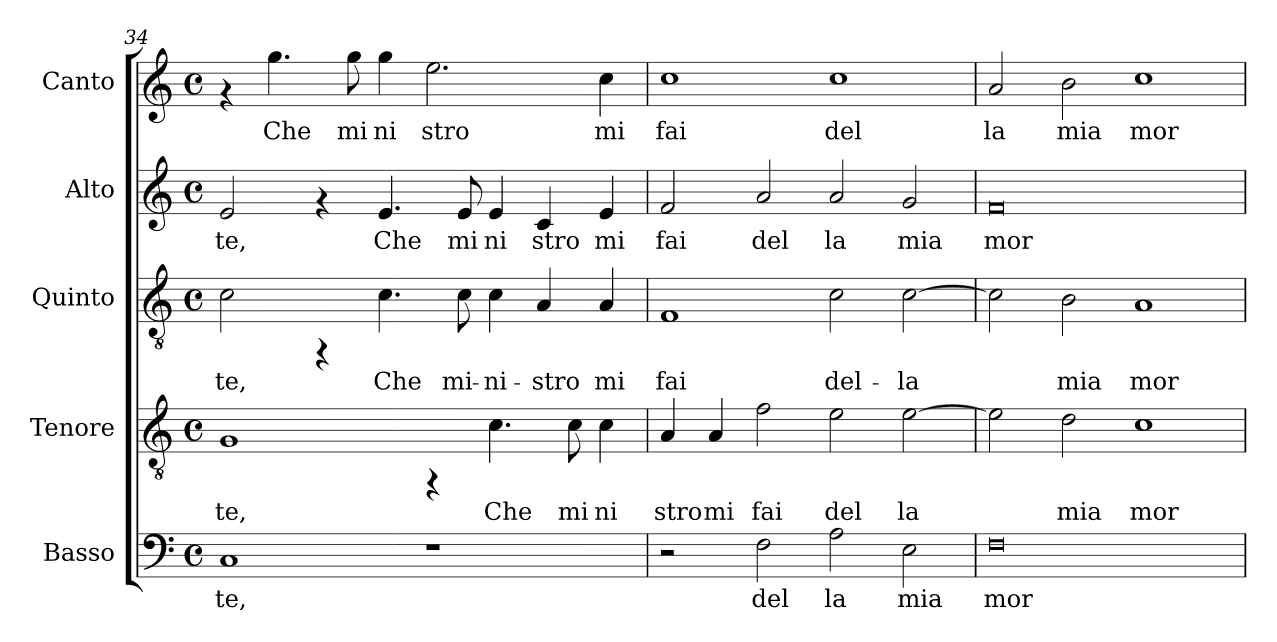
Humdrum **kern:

**kern	**text	**kern	**text	**kern	**text	**kern	**text	**kern	**text
*part5	*part5	*part4	*part4	*part3	*part3	*part2	*part2	*part1	*part1
*staff5	*staff5	*staff4	*staff4	*staff3	*staff3	*staff2	*staff2	*staff1	*staff1
*I"Basso	*	*I"Tenore	*	*I"Quinto	*	*I"Alto	*	*I"Canto	*
*clefF4	*	*clefGv2	*	*clefGv2	*	*clefG2	*	*clefG2	*
*k[]	*	*k[]	*	*k[]	*	*k[]	*	*k[]	*
*C:	*	*C:	*	*C:	*	*C:	*	*C:	*
*M4/4	*	*M4/4	*	*M4/4	*	*M4/4	*	*M4/4	*
*met(c)	*	*met(c)	*	*met(c)	*	*met(c)	*	*met(c)	*
=34	=34	=34	=34	=34	=34	=34	=34	=34	=34
!	!LO:LY:b:cj	!	!LO:LY:b:cj	!	!LO:LY:b:cj	!	!LO:LY:b:cj	!	!
1C	te,	1G	te,	2c\	-te,	2e/	te,	4rf	.
!	!	!	!	!	!	!	!	!	!LO:LY:b:cj
.	.	.	.	.	.	.	.	4.gg\	Che
.	.	.	.	4rFF	.	4rf	.	.	.
!	!	!	!	!	!	!	!	!	!LO:LY:b:cj
.	.	.	.	.	.	.	.	8gg\	mi
!	!	!	!	!	!LO:LY:b:cj	!	!LO:LY:b:cj	!	!LO:LY:b:cj
.	.	.	.	4.c\	Che	4.e/	Che	4gg\	ni
!	!	!	!	!	!	!	!	!	!LO:LY:b:cj
1r	.	4rFF	.	.	.	.	.	2.ee\	stro
!	!	!	!	!	!LO:LY:b:cj	!	!LO:LY:b:cj	!	!
.	.	.	.	8c\	mi-	8e/	mi	.	.
!	!	!	!LO:LY:b:cj	!	!LO:LY:b:cj	!	!LO:LY:b:cj	!	!
.	.	4.c\	Che	4c\	-ni-	4e/	ni	.	.
!	!	!	!	!	!LO:LY:b:cj	!	!LO:LY:b:cj	!	!
.	.	.	.	4A/	-stro	4c/	stro	.	.
!	!	!	!LO:LY:b:cj	!	!	!	!	!	!
.	.	8c\	mi	.	.	.	.	.	.
!	!	!	!LO:LY:b:cj	!	!LO:LY:b:cj	!	!LO:LY:b:cj	!	!LO:LY:b:cj
.	.	4c\	ni	4A/	mi	4e/	mi	4cc\	mi
=35	=35	=35	=35	=35	=35	=35	=35	=35	=35
!	!	!	!LO:LY:b:cj	!	!LO:LY:b:cj	!	!LO:LY:b:cj	!	!LO:LY:b:cj
2r	.	4A/	stro	1F	fai	2f/	fai	1cc	fai
!	!	!	!LO:LY:b:cj	!	!	!	!	!	!
.	.	4A/	mi	.	.	.	.	.	.
!	!LO:LY:b:cj	!	!LO:LY:b:cj	!	!	!	!LO:LY:b:cj	!	!
2F\	del	2f\	fai	.	.	2a/	del	.	.
!	!LO:LY:b:cj	!	!LO:LY:b:cj	!	!LO:LY:b:cj	!	!LO:LY:b:cj	!	!LO:LY:b:cj
2A\	la	2e\	del	2c\	del-	2a/	la	1cc	del
!	!LO:LY:b:cj	!	!LO:LY:b:cj	!	!LO:LY:b:cj	!	!LO:LY:b:cj	!	!
2E\	mia	[>2e\	la	[>2c\	-la	2g/	mia	.	.
=36	=36	=36	=36	=36	=36	=36	=36	=36	=36
!	!LO:LY:b:cj	!	!LO:LY:b:cj	!	!LO:LY:b:cj	!	!LO:LY:b:cj	!	!LO:LY:b:cj
0F	mor	2e\]	.	2c\]	.	0f	mor	2a/	la
!	!	!	!LO:LY:b:cj	!	!LO:LY:b:cj	!	!	!	!LO:LY:b:cj
.	.	2d\	mia	2B\	mia	.	.	2b\	mia
!	!	!	!LO:LY:b:cj	!	!LO:LY:b:cj	!	!	!	!LO:LY:b:cj
.	.	1c	mor	1A	mor-	.	.	1cc	mor
=	=	=	=	=	=	=	=	=	=
*-	*-	*-	*-	*-	*-	*-	*-	*-	*-
